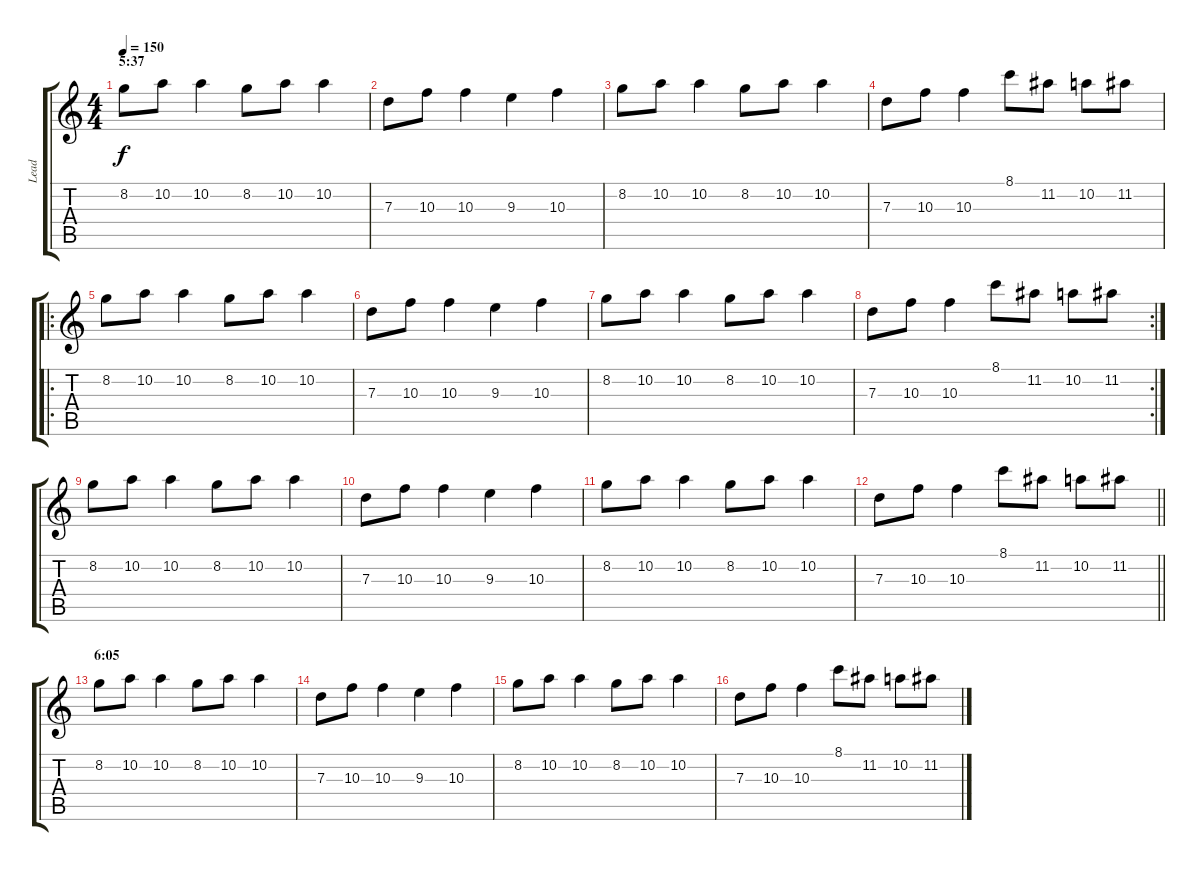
\track ("Lead" "Lead") {instrument distortionguitar}
\staff {score tabs}
\tuning (E4 B3 G3 D3 A2 E2) {hide}
\ts (4 4)
\section ("" "5:37")
\tempo 150
\clef g2
\ks c
8.2.8{dy f} 10.2.8 10.2.4 8.2.8 10.2.8 10.2.4 |
7.3.8 10.3.8 10.3.4 9.3.4 10.3.4 |
8.2.8 10.2.8 10.2.4 8.2.8 10.2.8 10.2.4 |
7.3.8 10.3.8 10.3.4 8.1.8 11.2.8 10.2.8 11.2.8 |
\ro
8.2.8 10.2.8 10.2.4 8.2.8 10.2.8 10.2.4 |
7.3.8 10.3.8 10.3.4 9.3.4 10.3.4 |
8.2.8 10.2.8 10.2.4 8.2.8 10.2.8 10.2.4 |
\rc 2
7.3.8 10.3.8 10.3.4 8.1.8 11.2.8 10.2.8 11.2.8 |
8.2.8 10.2.8 10.2.4 8.2.8 10.2.8 10.2.4 |
7.3.8 10.3.8 10.3.4 9.3.4 10.3.4 |
8.2.8 10.2.8 10.2.4 8.2.8 10.2.8 10.2.4 |
\barLineRight lightlight
7.3.8 10.3.8 10.3.4 8.1.8 11.2.8 10.2.8 11.2.8 |
\section ("" "6:05")
8.2.8 10.2.8 10.2.4 8.2.8 10.2.8 10.2.4 |
7.3.8 10.3.8 10.3.4 9.3.4 10.3.4 |
8.2.8 10.2.8 10.2.4 8.2.8 10.2.8 10.2.4 |
7.3.8 10.3.8 10.3.4 8.1.8 11.2.8 10.2.8 11.2.8
